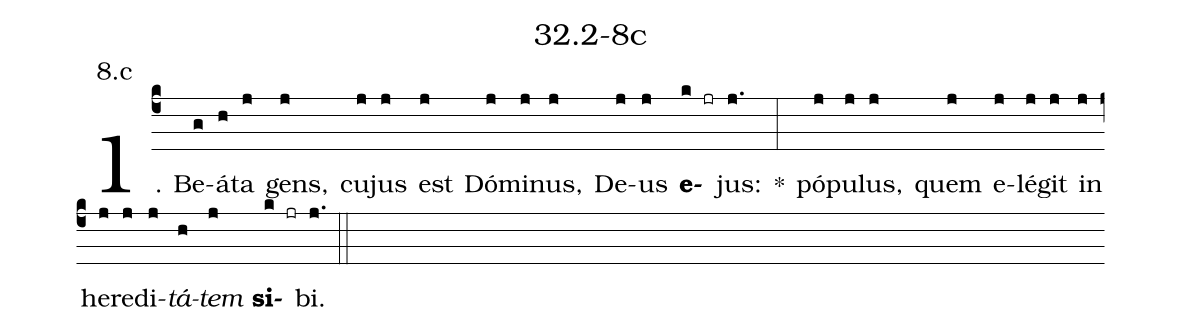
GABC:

name: 32.2-8c;
annotation: 8.c;
%%
(c4)1. Be(g)á(h)ta(j) gens,(j) cu(j)jus(j) est(j) Dó(j)mi(j)nus,(j) De(j)us(j) <b>e</b>(k jr)jus:(j.) *(:) pó(j)pu(j)lus,(j) quem(j) e(j)lé(j)git(j) in(j) he(j)re(j)di(j)<i>tá</i>(h)<i>tem</i>(j) <b>si</b>(k jr)bi.(j.) (::)
